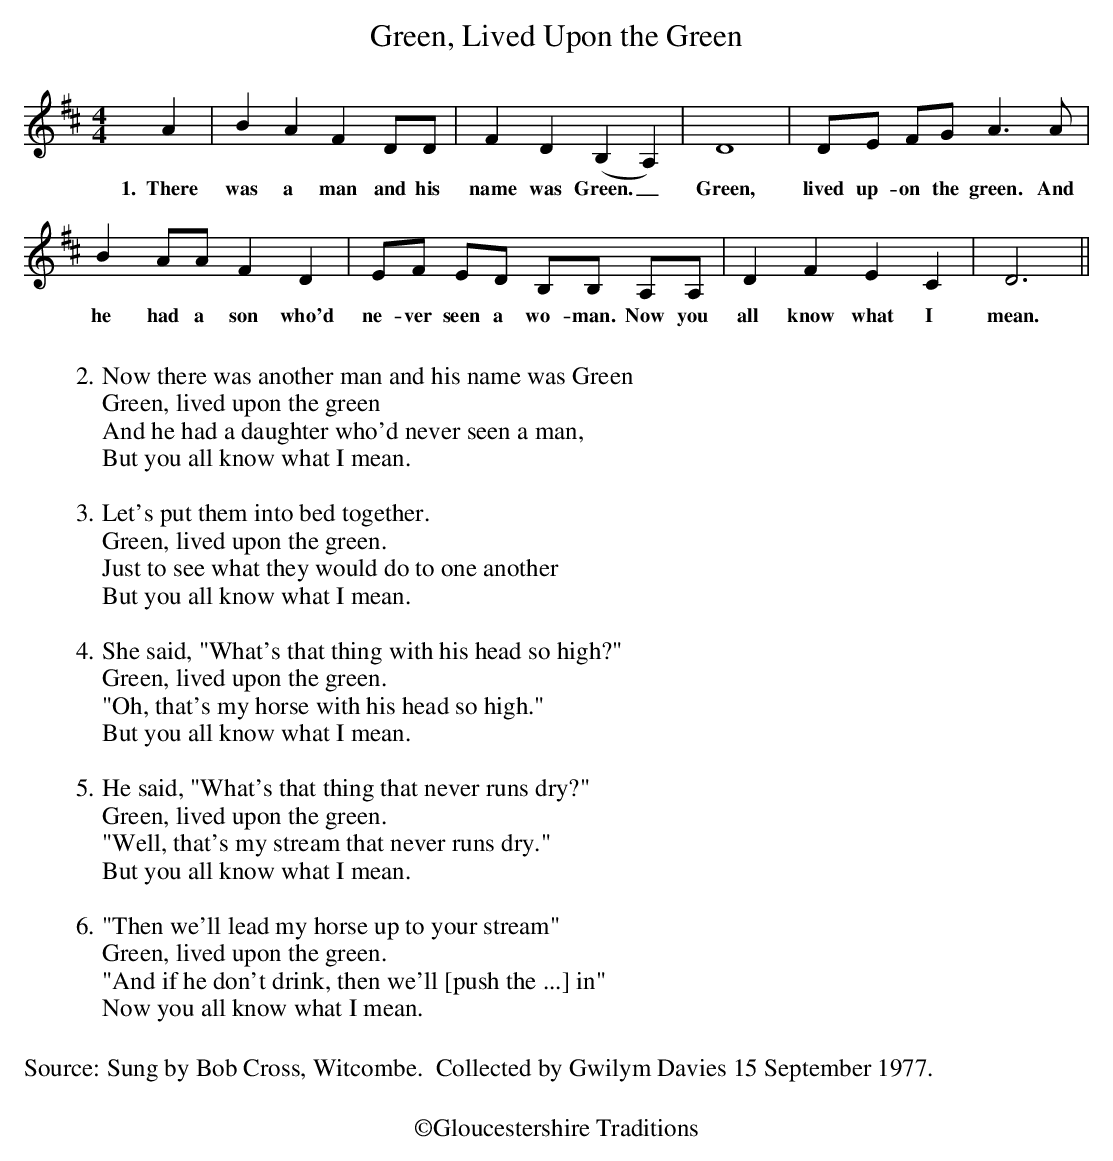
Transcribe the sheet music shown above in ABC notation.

X:1
T: Green, Lived Upon the Green
M: 4/4
L:  1/4
K: D
A|BAFD/D/|FD(B,A,)|D4| D/E/ F/G/A>A|
w: 1.~~There was a man and his name was Green._  Green, lived up-on the green. And
BA/A/FD|E/F/ E/D/ B,/B,/ A,/A,/|DFEC|D3||
w:he had a son who'd ne-ver seen a wo-man.  Now you all know what I mean.
W:
W: 2.Now there was another man and his name was Green
W:Green, lived upon the green
W: And he had a daughter who'd never seen a man,
W:But you all know what I mean.
W:
W:3.Let's put them into bed together.
W: Green, lived upon the green.
W:Just to see what they would do to one another
W: But you all know what I mean.
W:
W: 4.She said, "What's that thing with his head so high?"
W:Green, lived upon the green.
W: "Oh, that's my horse with his head so high."
W:But you all know what I mean.
W:
W:5.He said, "What's that thing that never runs dry?"
W: Green, lived upon the green.
W:"Well, that's my stream that never runs dry."
W: But you all know what I mean.
W:
W: 6."Then we'll lead my horse up to your stream"
W:Green, lived upon the green.
W: "And if he don't drink, then we'll [push the ...] in"
W: Now you all know what I mean.
W:
